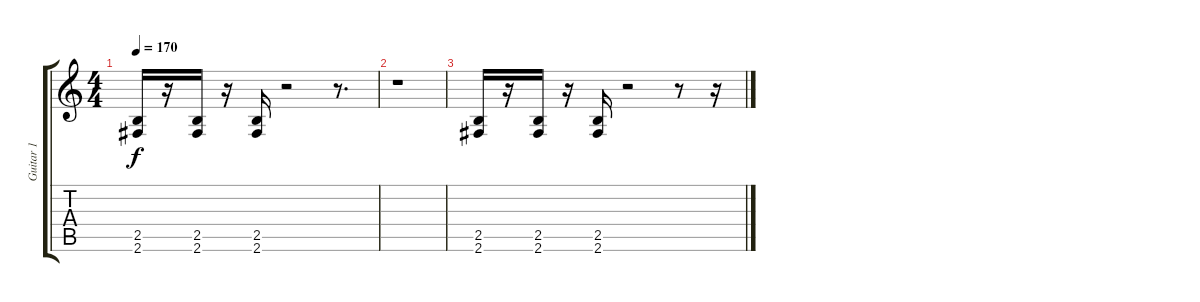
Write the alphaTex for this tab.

\track ("Guitar 1            " "Guitar 1  ") {instrument overdrivenguitar}
\staff {score tabs}
\tuning (E4 B3 G3 D3 A2 E2) {hide}
\ts (4 4)
\tempo 170
\clef g2
\ks c
(2.5 2.6).16{dy f} r.16 (2.5 2.6).16 r.16 (2.5 2.6).16 r.2 r.8{d} |
r.1 |
(2.5 2.6).16 r.16 (2.5 2.6).16 r.16 (2.5 2.6).16 r.2 r.8 r.16
